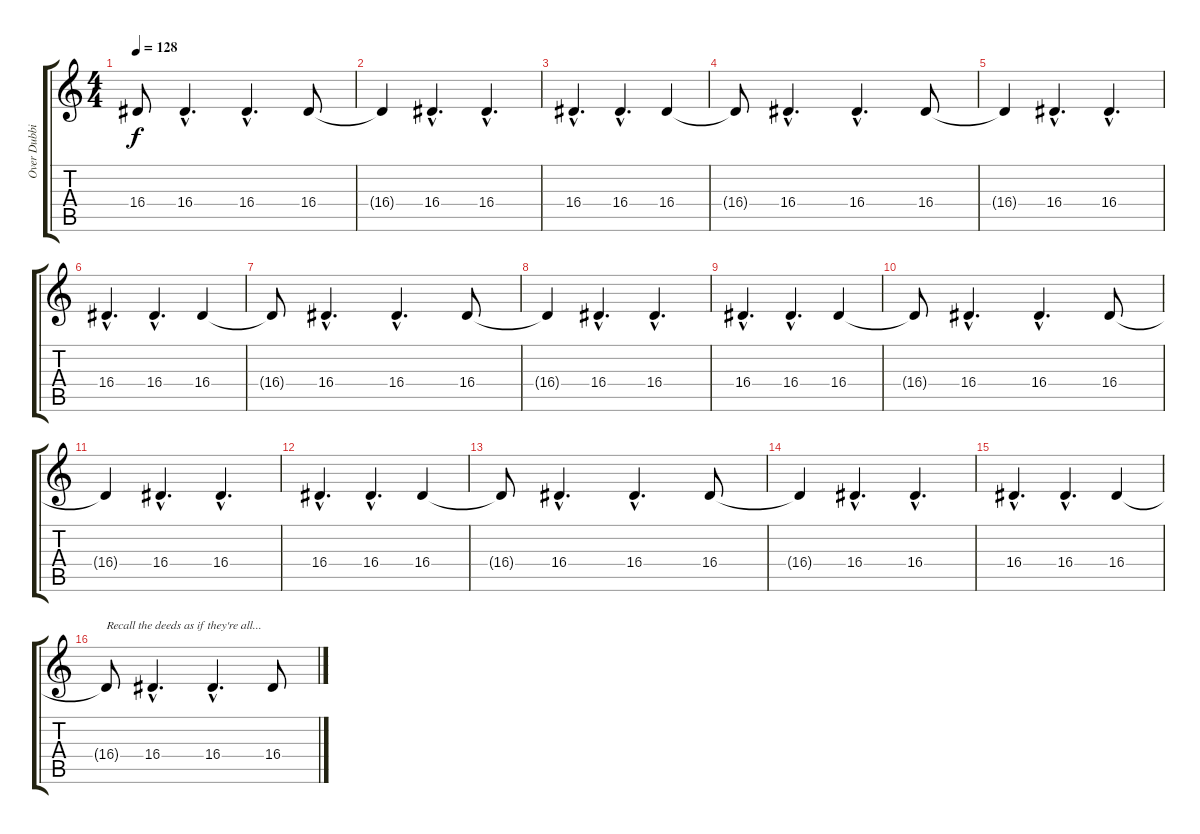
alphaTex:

\track ("Over Dubbing" "Over Dubbi") {instrument brightacousticpiano}
\staff {score tabs}
\tuning (Db4 Ab3 E3 B2 Gb2 Db2) {hide}
\ts (4 4)
\tempo 128
\clef g2
\ks c
16.4{t}.8{dy f} 16.4{hac}.4{d} 16.4{hac}.4{d} 16.4.8 |
16.4{t}.4 16.4{hac}.4{d} 16.4{hac}.4{d} |
16.4{hac}.4{d volume 8 instrument brightacousticpiano} 16.4{hac}.4{d} 16.4.4 |
16.4{t}.8 16.4{hac}.4{d} 16.4{hac}.4{d} 16.4.8 |
16.4{t}.4 16.4{hac}.4{d} 16.4{hac}.4{d} |
16.4{hac}.4{d volume 8 instrument brightacousticpiano} 16.4{hac}.4{d} 16.4.4 |
16.4{t}.8 16.4{hac}.4{d} 16.4{hac}.4{d} 16.4.8 |
16.4{t}.4 16.4{hac}.4{d} 16.4{hac}.4{d} |
16.4{hac}.4{d volume 8 instrument brightacousticpiano} 16.4{hac}.4{d} 16.4.4 |
16.4{t}.8 16.4{hac}.4{d} 16.4{hac}.4{d} 16.4.8 |
16.4{t}.4 16.4{hac}.4{d} 16.4{hac}.4{d} |
16.4{hac}.4{d volume 8 instrument brightacousticpiano} 16.4{hac}.4{d} 16.4.4 |
16.4{t}.8 16.4{hac}.4{d} 16.4{hac}.4{d} 16.4.8 |
16.4{t}.4 16.4{hac}.4{d} 16.4{hac}.4{d} |
16.4{hac}.4{d volume 8 instrument brightacousticpiano} 16.4{hac}.4{d} 16.4.4 |
16.4{t}.8{txt "Recall the deeds as if they're all..."} 16.4{hac}.4{d} 16.4{hac}.4{d} 16.4.8
